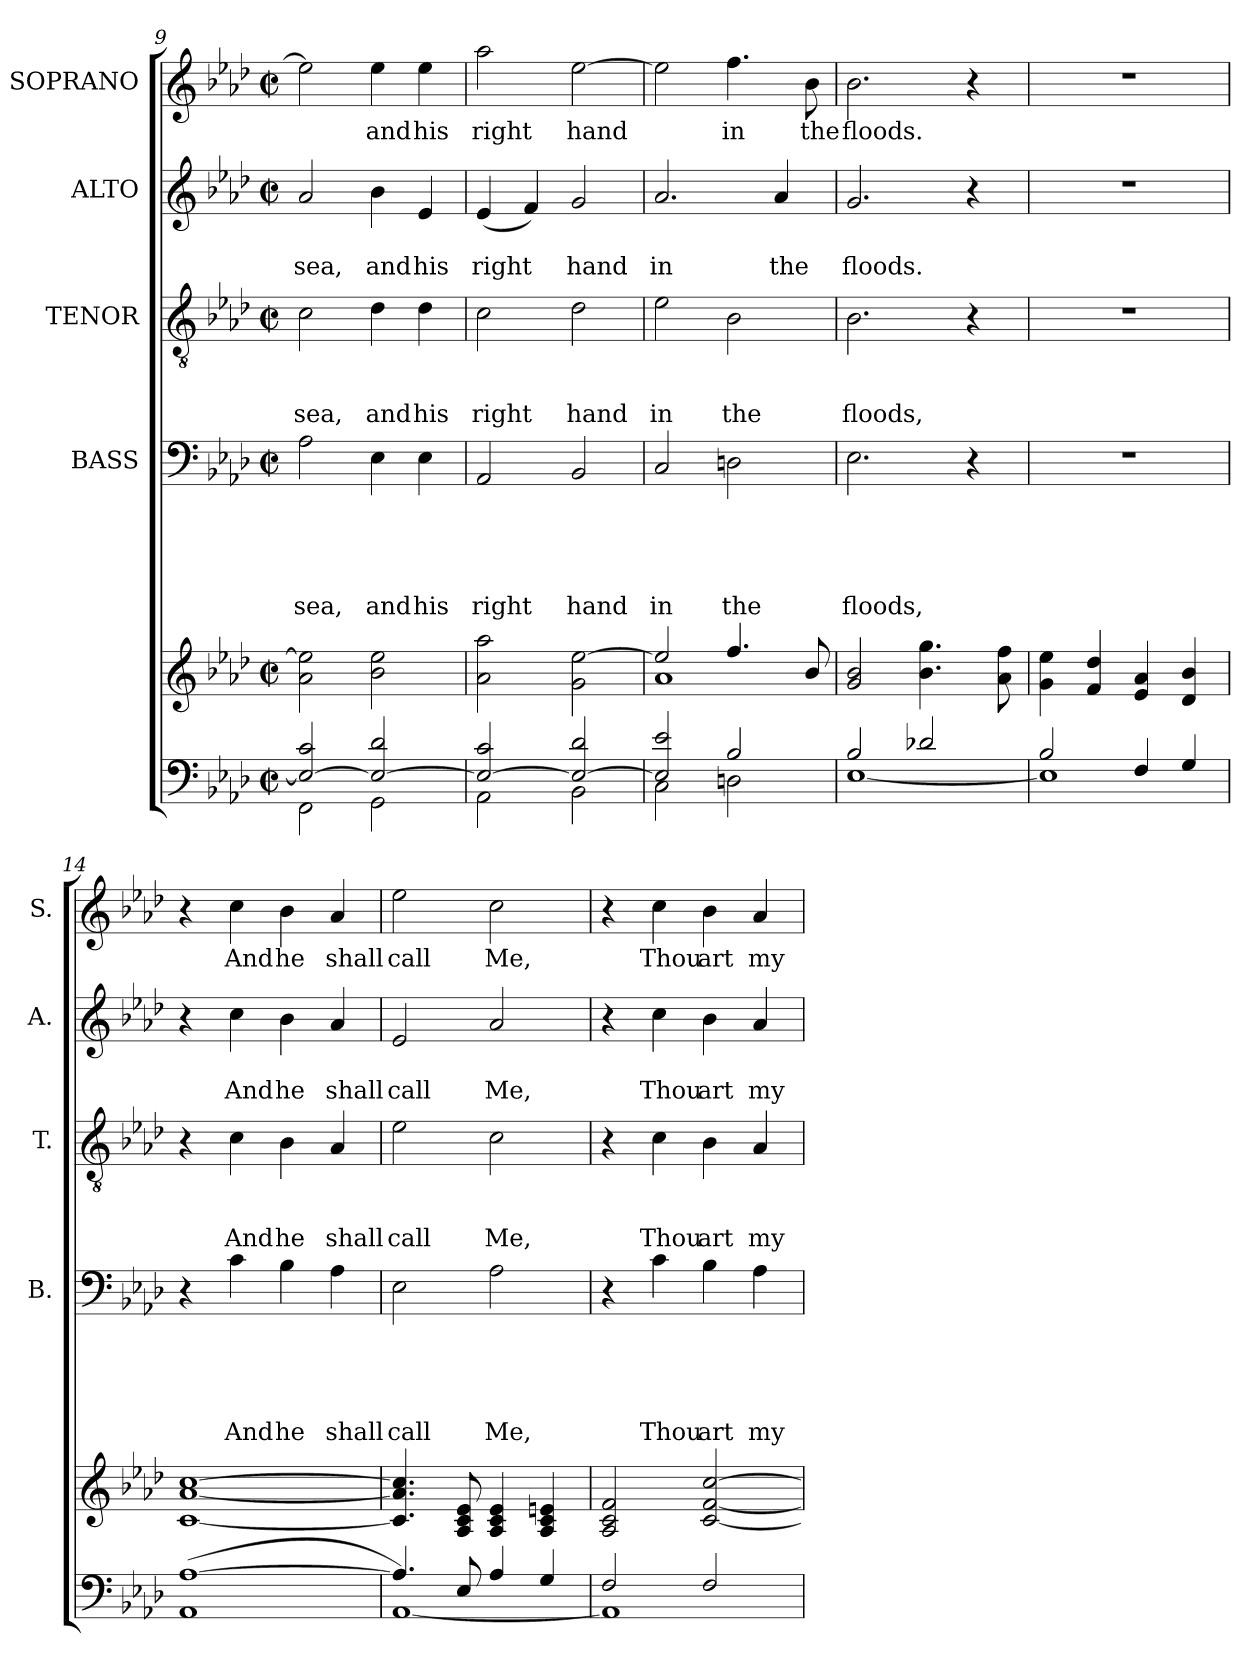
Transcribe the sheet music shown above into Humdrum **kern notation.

**kern	**kern	**kern	**text	**text	**text	**text	**text	**kern	**text	**text	**text	**kern	**text	**text	**kern	**text
*part6	*part5	*part4	*part4	*part4	*part4	*part4	*part4	*part3	*part3	*part3	*part3	*part2	*part2	*part2	*part1	*part1
*staff6	*staff5	*staff4	*staff4	*staff4	*staff4	*staff4	*staff4	*staff3	*staff3	*staff3	*staff3	*staff2	*staff2	*staff2	*staff1	*staff1
*	*	*I"BASS	*	*	*	*	*	*I"TENOR	*	*	*	*I"ALTO	*	*	*I"SOPRANO	*
*	*	*I'B.	*	*	*	*	*	*I'T.	*	*	*	*I'A.	*	*	*I'S.	*
*clefF4	*clefG2	*clefF4	*	*	*	*	*	*clefGv2	*	*	*	*clefG2	*	*	*clefG2	*
*k[b-e-a-d-]	*k[b-e-a-d-]	*k[b-e-a-d-]	*	*	*	*	*	*k[b-e-a-d-]	*	*	*	*k[b-e-a-d-]	*	*	*k[b-e-a-d-]	*
*A-:	*A-:	*A-:	*	*	*	*	*	*A-:	*	*	*	*A-:	*	*	*A-:	*
*M2/2	*M2/2	*M2/2	*	*	*	*	*	*M2/2	*	*	*	*M2/2	*	*	*M2/2	*
*met(c|)	*met(c|)	*met(c|)	*	*	*	*	*	*met(c|)	*	*	*	*met(c|)	*	*	*met(c|)	*
=9	=9	=9	=9	=9	=9	=9	=9	=9	=9	=9	=9	=9	=9	=9	=9	=9
*^	*	*	*	*	*	*	*	*	*	*	*	*	*	*	*	*
!	!	!	!	!	!	!	!	!LO:LY:b	!	!	!	!LO:LY:b	!	!	!LO:LY:b	!	!
2E-/_ 2c/	2FF\	2a-\ 2ee-\]	2A-\	.	.	.	.	sea,	2c\	.	.	sea,	2a-/	.	sea,	2ee-\]	.
!	!	!	!	!	!	!	!	!LO:LY:b	!	!	!	!LO:LY:b	!	!	!LO:LY:b	!	!LO:LY:b
2E-/_ 2d-/	2GG\	2b-\ 2ee-\	4E-\	.	.	.	.	and	4d-\	.	.	and	4b-\	.	and	4ee-\	and
!	!	!	!	!	!	!	!	!LO:LY:b	!	!	!	!LO:LY:b	!	!	!LO:LY:b	!	!LO:LY:b
.	.	.	4E-\	.	.	.	.	his	4d-\	.	.	his	4e-/	.	his	4ee-\	his
=10	=10	=10	=10	=10	=10	=10	=10	=10	=10	=10	=10	=10	=10	=10	=10	=10	=10
!	!	!	!	!	!	!	!	!LO:LY:b	!	!	!	!LO:LY:b	!	!	!LO:LY:b	!	!LO:LY:b
2E-/_ 2c/	2AA-\	2a-\ 2aa-\	2AA-/	.	.	.	.	right	2c\	.	.	right	(<4e-/	.	right	2aa-\	right
.	.	.	.	.	.	.	.	.	.	.	.	.	4f/)	.	.	.	.
!	!	!	!	!	!	!	!	!LO:LY:b	!	!	!	!LO:LY:b	!	!	!LO:LY:b	!	!LO:LY:b
2E-/_ 2d-/	2BB-\	2g\ [>2ee-\	2BB-/	.	.	.	.	hand	2d-\	.	.	hand	2g/	.	hand	[>2ee-\	hand
=11	=11	=11	=11	=11	=11	=11	=11	=11	=11	=11	=11	=11	=11	=11	=11	=11	=11
*	*	*^	*	*	*	*	*	*	*	*	*	*	*	*	*	*	*
!	!	!	!	!	!	!	!	!	!LO:LY:b	!	!	!	!LO:LY:b	!	!	!LO:LY:b	!	!
2E-/] 2e-/	2C\	2ee-/]	1a-	2C/	.	.	.	.	in	2e-\	.	.	in	2.a-/	.	in	2ee-\]	.
!	!	!	!	!	!	!	!	!	!LO:LY:b	!	!	!	!LO:LY:b	!	!	!	!	!LO:LY:b
2B-/	2Dn\	4.ff/	.	2Dn\	.	.	.	.	the	2B-\	.	.	the	.	.	.	4.ff\	in
!	!	!	!	!	!	!	!	!	!	!	!	!	!	!	!	!LO:LY:b	!	!
.	.	.	.	.	.	.	.	.	.	.	.	.	.	4a-/	.	the	.	.
!	!	!	!	!	!	!	!	!	!	!	!	!	!	!	!	!	!	!LO:LY:b
.	.	8b-/	.	.	.	.	.	.	.	.	.	.	.	.	.	.	8b-\	the
*	*	*v	*v	*	*	*	*	*	*	*	*	*	*	*	*	*	*	*
!!LO:PB:g=z
=12	=12	=12	=12	=12	=12	=12	=12	=12	=12	=12	=12	=12	=12	=12	=12	=12	=12
!	!	!	!	!	!	!	!	!LO:LY:b	!	!	!	!LO:LY:b	!	!	!LO:LY:b	!	!LO:LY:b
2B-/	[<1E-	2g/ 2b-/	2.E-\	.	.	.	.	floods,	2.B-\	.	.	floods,	2.g/	.	floods.	2.b-\	floods.
2d-X/	.	4.b-\ 4.gg\	.	.	.	.	.	.	.	.	.	.	.	.	.	.	.
.	.	.	4r	.	.	.	.	.	4r	.	.	.	4r	.	.	4r	.
.	.	8a-\ 8ff\	.	.	.	.	.	.	.	.	.	.	.	.	.	.	.
=13	=13	=13	=13	=13	=13	=13	=13	=13	=13	=13	=13	=13	=13	=13	=13	=13	=13
2B-/	1E-]	4g\ 4ee-\	1r	.	.	.	.	.	1r	.	.	.	1r	.	.	1r	.
.	.	4f/ 4dd-/	.	.	.	.	.	.	.	.	.	.	.	.	.	.	.
4F/	.	4e-/ 4a-/	.	.	.	.	.	.	.	.	.	.	.	.	.	.	.
4G/	.	4d-/ 4b-/	.	.	.	.	.	.	.	.	.	.	.	.	.	.	.
*v	*v	*	*	*	*	*	*	*	*	*	*	*	*	*	*	*	*
=14	=14	=14	=14	=14	=14	=14	=14	=14	=14	=14	=14	=14	=14	=14	=14	=14
(<1AA- [>1A-	[<1c [<1a- [>1cc	4r	.	.	.	.	.	4r	.	.	.	4r	.	.	4r	.
!	!	!	!	!	!	!	!LO:LY:b	!	!	!	!LO:LY:b	!	!	!LO:LY:b	!	!LO:LY:b
.	.	4c\	.	.	.	.	And	4c\	.	.	And	4cc\	.	And	4cc\	And
!	!	!	!	!	!	!	!LO:LY:b	!	!	!	!LO:LY:b	!	!	!LO:LY:b	!	!LO:LY:b
.	.	4B-\	.	.	.	.	he	4B-\	.	.	he	4b-\	.	he	4b-\	he
!	!	!	!	!	!	!	!LO:LY:b	!	!	!	!LO:LY:b	!	!	!LO:LY:b	!	!LO:LY:b
.	.	4A-\	.	.	.	.	shall	4A-/	.	.	shall	4a-/	.	shall	4a-/	shall
=15	=15	=15	=15	=15	=15	=15	=15	=15	=15	=15	=15	=15	=15	=15	=15	=15
*^	*	*	*	*	*	*	*	*	*	*	*	*	*	*	*	*
!	!	!	!	!	!	!	!	!LO:LY:b	!	!	!	!LO:LY:b	!	!	!LO:LY:b	!	!LO:LY:b
4.A-/]	[<1AA-)	4.c/] 4.a-/] 4.cc/]	2E-\	.	.	.	.	call	2e-\	.	.	call	2e-/	.	call	2ee-\	call
8E-/	.	8A-/ 8c/ 8e-/	.	.	.	.	.	.	.	.	.	.	.	.	.	.	.
!	!	!	!	!	!	!	!	!LO:LY:b	!	!	!	!LO:LY:b	!	!	!LO:LY:b	!	!LO:LY:b
4A-/	.	4A-/ 4c/ 4e-/	2A-\	.	.	.	.	Me,	2c\	.	.	Me,	2a-/	.	Me,	2cc\	Me,
4G/	.	4A-/ 4c/ 4en/	.	.	.	.	.	.	.	.	.	.	.	.	.	.	.
=16	=16	=16	=16	=16	=16	=16	=16	=16	=16	=16	=16	=16	=16	=16	=16	=16	=16
2F/	1AA-]	2A-/ 2c/ 2f/	4r	.	.	.	.	.	4r	.	.	.	4r	.	.	4r	.
!	!	!	!	!	!	!	!	!LO:LY:b	!	!	!	!LO:LY:b	!	!	!LO:LY:b	!	!LO:LY:b
.	.	.	4c\	.	.	.	.	Thou	4c\	.	.	Thou	4cc\	.	Thou	4cc\	Thou
!	!	!	!	!	!	!	!	!LO:LY:b	!	!	!	!LO:LY:b	!	!	!LO:LY:b	!	!LO:LY:b
2F/	.	[<2c/ [<2f/ [<2cc/	4B-\	.	.	.	.	art	4B-\	.	.	art	4b-\	.	art	4b-\	art
!	!	!	!	!	!	!	!	!LO:LY:b	!	!	!	!LO:LY:b	!	!	!LO:LY:b	!	!LO:LY:b
.	.	.	4A-\	.	.	.	.	my	4A-/	.	.	my	4a-/	.	my	4a-/	my
*v	*v	*	*	*	*	*	*	*	*	*	*	*	*	*	*	*	*
=	=	=	=	=	=	=	=	=	=	=	=	=	=	=	=	=
*-	*-	*-	*-	*-	*-	*-	*-	*-	*-	*-	*-	*-	*-	*-	*-	*-
